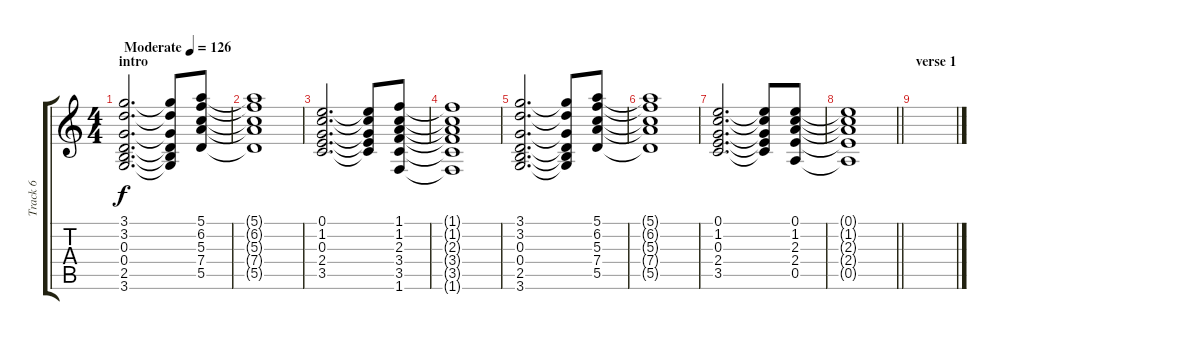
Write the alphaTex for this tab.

\track ("Track 6" "Track 6") {instrument acousticguitarnylon}
\staff {score tabs}
\tuning (E4 B3 G3 D3 A2 E2) {hide}
\ts (4 4)
\section ("" "intro")
\tempo (126 "Moderate")
\clef g2
\ks c
(3.1 3.2 0.3 0.4 2.5 3.6).2{d dy f instrument acousticguitarnylon} (3.1{t} 3.2{t} 0.3{t} 0.4{t} 2.5{t} 3.6{t}).8 (5.1 6.2 5.3 7.4 5.5).8 |
(5.1{t} 6.2{t} 5.3{t} 7.4{t} 5.5{t}).1 |
(0.1 1.2 0.3 2.4 3.5).2{d} (0.1{t} 1.2{t} 0.3{t} 2.4{t} 3.5{t}).8 (1.1 1.2 2.3 3.4 3.5 1.6).8 |
(1.1{t} 1.2{t} 2.3{t} 3.4{t} 3.5{t} 1.6{t}).1 |
(3.1 3.2 0.3 0.4 2.5 3.6).2{d} (3.1{t} 3.2{t} 0.3{t} 0.4{t} 2.5{t} 3.6{t}).8 (5.1 6.2 5.3 7.4 5.5).8 |
(5.1{t} 6.2{t} 5.3{t} 7.4{t} 5.5{t}).1 |
(0.1 1.2 0.3 2.4 3.5).2{d} (0.1{t} 1.2{t} 0.3{t} 2.4{t} 3.5{t}).8 (0.1 1.2 2.3 2.4 0.5).8 |
\barLineRight lightlight
(0.1{t} 1.2{t} 2.3{t} 2.4{t} 0.5{t}).1 |
\section ("" "verse 1")
